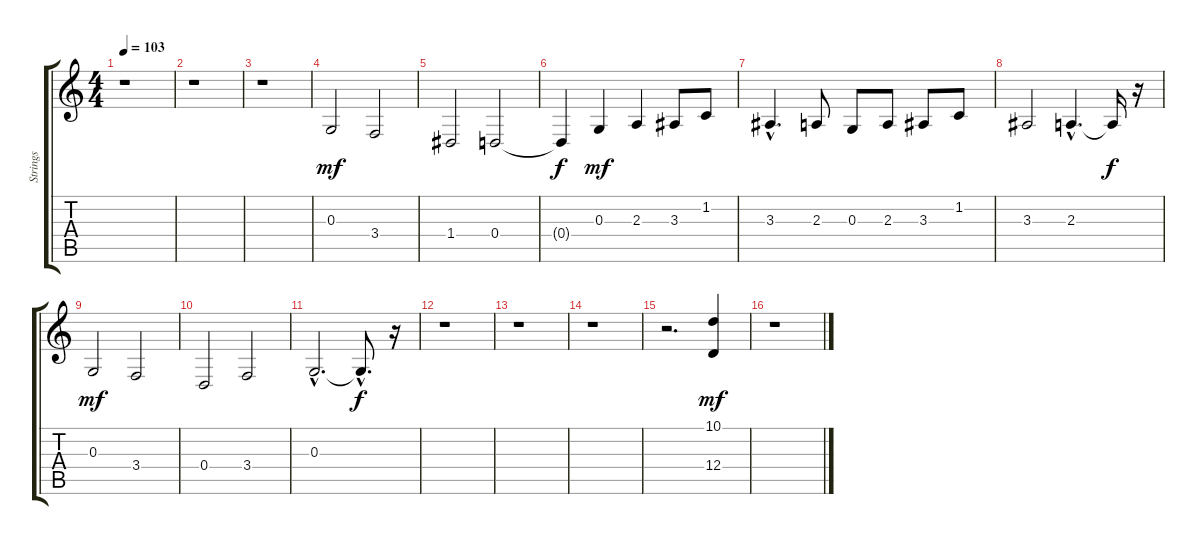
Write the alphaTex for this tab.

\track ("Strings" "Strings") {instrument stringensemble2}
\staff {score tabs}
\tuning (E4 B3 G3 D3 A2 E2) {hide}
\ts (4 4)
\tempo 103
\clef g2
\ks c
r.1{dy f} |
r.1 |
r.1 |
0.3.2{dy mf} 3.4.2 |
1.4.2 0.4.2 |
0.4{t}.4{dy f} 0.3.4{dy mf} 2.3.4 3.3.8 1.2.8 |
3.3{hac}.4{d} 2.3.8 0.3.8 2.3.8 3.3.8 1.2.8 |
3.3.2 2.3{hac}.4{d} 2.3{t}.16{dy f} r.16 |
0.3.2{dy mf} 3.4.2 |
0.4.2 3.4.2 |
0.3{hac}.2{d} 0.3{hac t}.8{d dy f} r.16 |
r.1 |
r.1 |
r.1 |
r.2{d} (10.1 12.4).4{dy mf} |
r.1
